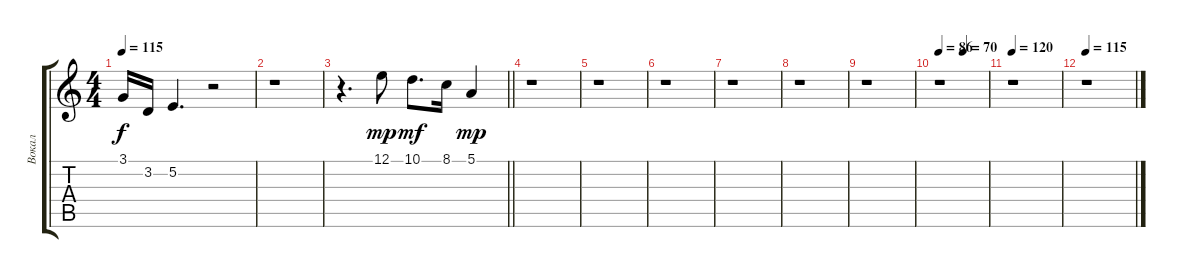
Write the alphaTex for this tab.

\track ("Вокал" "Вокал") {instrument oboe}
\staff {score tabs}
\tuning (E4 B3 G3 D3 A2 E2) {hide}
\ts (4 4)
\tempo 115
\clef g2
\ks c
3.1.16{dy f} 3.2.16 5.2.4{d} r.2 |
r.1 |
\barLineRight lightlight
r.4{d} 12.1.8{dy mp} 10.1.8{d dy mf} 8.1.16 5.1.4{dy mp} |
r.1 |
r.1 |
r.1 |
r.1 |
r.1 |
r.1 |
\tempo 86
\tempo (70 0.5)
r.1 |
\tempo 120
r.1 |
\tempo 115
r.1
